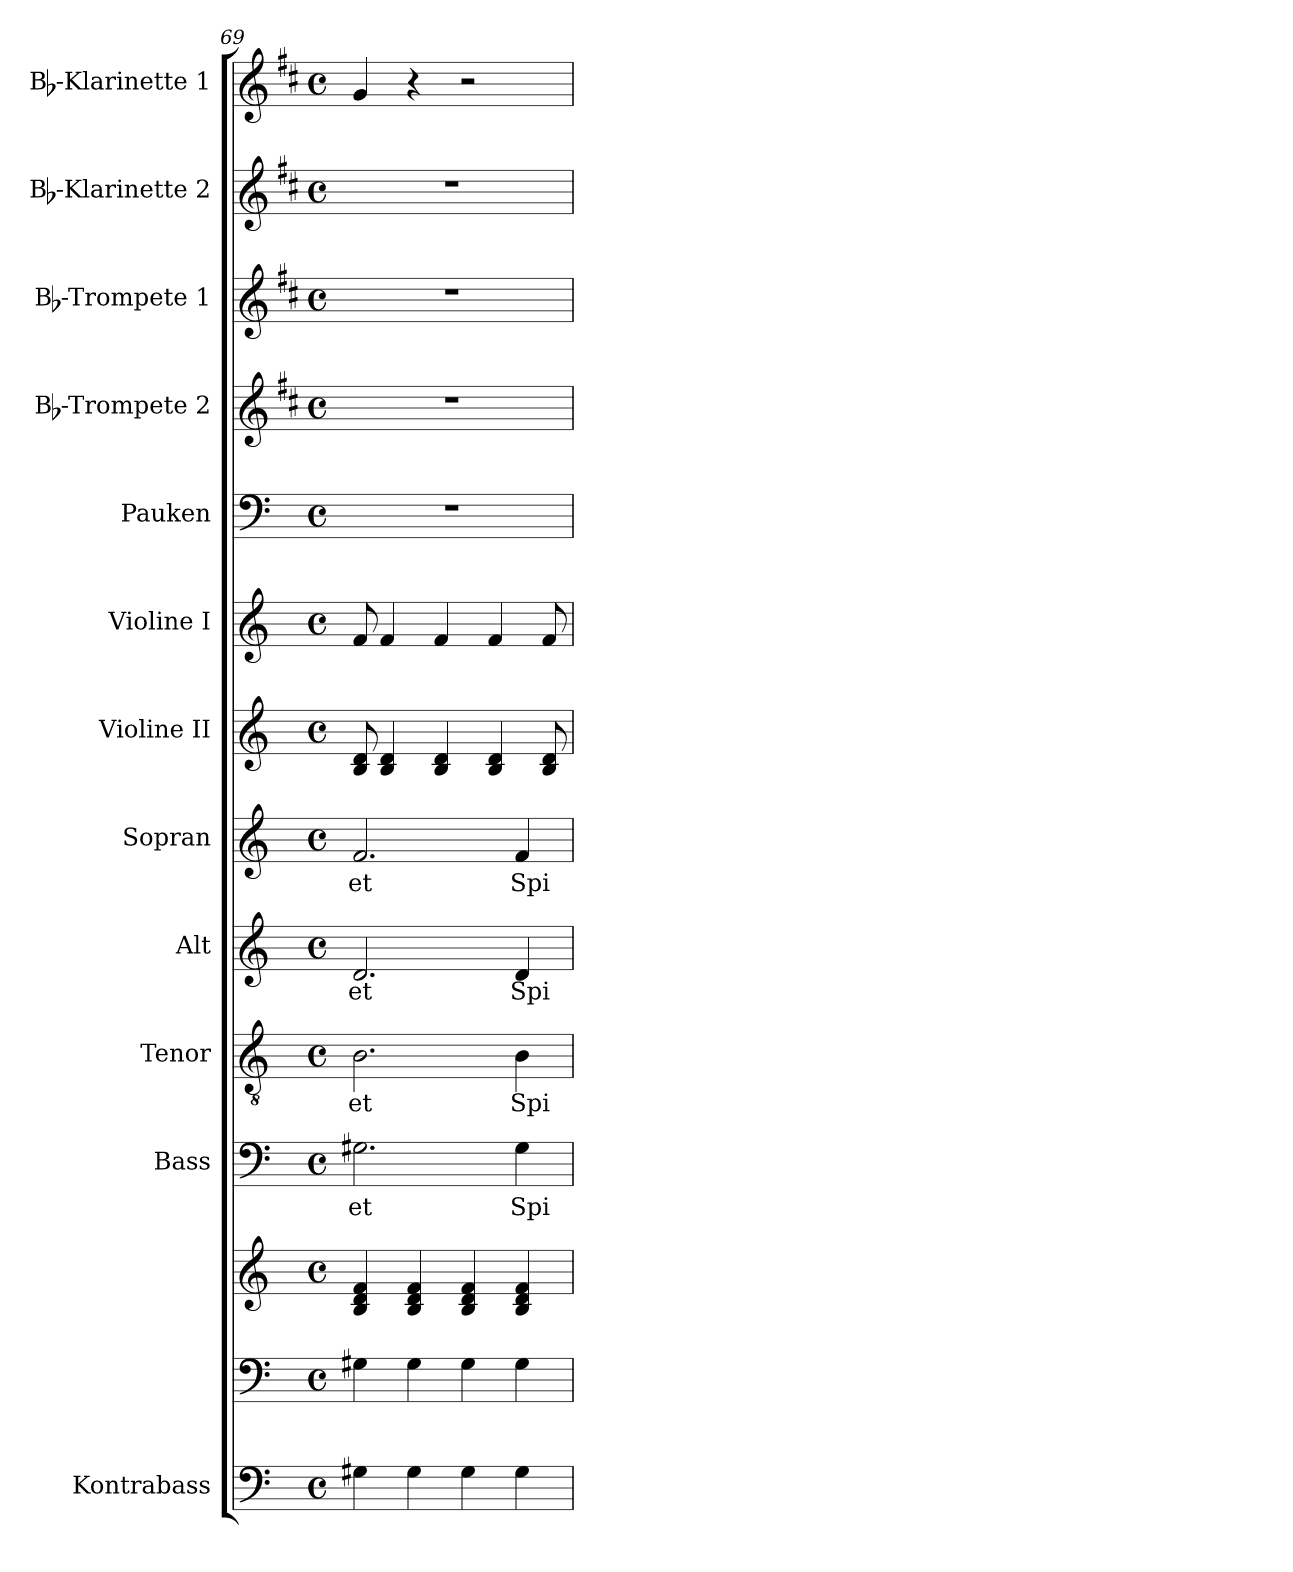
**kern	**kern	**kern	**kern	**text	**kern	**text	**kern	**text	**kern	**text	**kern	**kern	**kern	**kern	**kern	**kern	**kern
*part13	*part12	*part12	*part11	*part11	*part10	*part10	*part9	*part9	*part8	*part8	*part7	*part6	*part5	*part4	*part3	*part2	*part1
*staff14	*staff13	*staff12	*staff11	*staff11	*staff10	*staff10	*staff9	*staff9	*staff8	*staff8	*staff7	*staff6	*staff5	*staff4	*staff3	*staff2	*staff1
*I"Kontrabass	*	*	*I"Bass	*	*I"Tenor	*	*I"Alt	*	*I"Sopran	*	*I"Violine II	*I"Violine I	*I"Pauken	*I"Bb-Trompete 2	*I"Bb-Trompete 1	*I"Bb-Klarinette 2	*I"Bb-Klarinette 1
*I'Kb.	*	*	*I'B.	*	*I'T.	*	*I'A.	*	*I'S.	*	*I'Vl. II	*I'Vl. I	*I'Pk.	*I'Bb Trp. 2	*I'Bb Trp. 1	*I'Bb Kl. 2	*I'Bb Kl. 1
*clefF4	*clefF4	*clefG2	*clefF4	*	*clefGv2	*	*clefG2	*	*clefG2	*	*clefG2	*clefG2	*clefF4	*clefG2	*clefG2	*clefG2	*clefG2
*ITrd7c12	*	*	*	*	*	*	*	*	*	*	*	*	*	*ITrd1c2	*ITrd1c2	*ITrd1c2	*ITrd1c2
*k[]	*k[]	*k[]	*k[]	*	*k[]	*	*k[]	*	*k[]	*	*k[]	*k[]	*k[]	*k[]	*k[]	*k[]	*k[]
*C:	*C:	*C:	*C:	*	*C:	*	*C:	*	*C:	*	*C:	*C:	*C:	*C:	*C:	*C:	*C:
*M4/4	*M4/4	*M4/4	*M4/4	*	*M4/4	*	*M4/4	*	*M4/4	*	*M4/4	*M4/4	*M4/4	*M4/4	*M4/4	*M4/4	*M4/4
*met(c)	*met(c)	*met(c)	*met(c)	*	*met(c)	*	*met(c)	*	*met(c)	*	*met(c)	*met(c)	*met(c)	*met(c)	*met(c)	*met(c)	*met(c)
=69	=69	=69	=69	=69	=69	=69	=69	=69	=69	=69	=69	=69	=69	=69	=69	=69	=69
!	!	!	!	!LO:LY:b	!	!LO:LY:b	!	!LO:LY:b	!	!LO:LY:b	!	!	!	!	!	!	!
4GG#X\	4G#X\	4B/ 4d/ 4f/	2.G#X\	et	2.B\	et	2.d/	et	2.f/	et	8B/ 8d/	8f/	1r	1r	1r	1r	4f/
.	.	.	.	.	.	.	.	.	.	.	4B/ 4d/	4f/	.	.	.	.	.
4GG#\	4G#\	4B/ 4d/ 4f/	.	.	.	.	.	.	.	.	.	.	.	.	.	.	4r
.	.	.	.	.	.	.	.	.	.	.	4B/ 4d/	4f/	.	.	.	.	.
4GG#\	4G#\	4B/ 4d/ 4f/	.	.	.	.	.	.	.	.	.	.	.	.	.	.	2r
.	.	.	.	.	.	.	.	.	.	.	4B/ 4d/	4f/	.	.	.	.	.
!	!	!	!	!LO:LY:b	!	!LO:LY:b	!	!LO:LY:b	!	!LO:LY:b	!	!	!	!	!	!	!
4GG#\	4G#\	4B/ 4d/ 4f/	4G#\	Spi-	4B\	Spi-	4d/	Spi-	4f/	Spi-	.	.	.	.	.	.	.
.	.	.	.	.	.	.	.	.	.	.	8B/ 8d/	8f/	.	.	.	.	.
=	=	=	=	=	=	=	=	=	=	=	=	=	=	=	=	=	=
*-	*-	*-	*-	*-	*-	*-	*-	*-	*-	*-	*-	*-	*-	*-	*-	*-	*-
